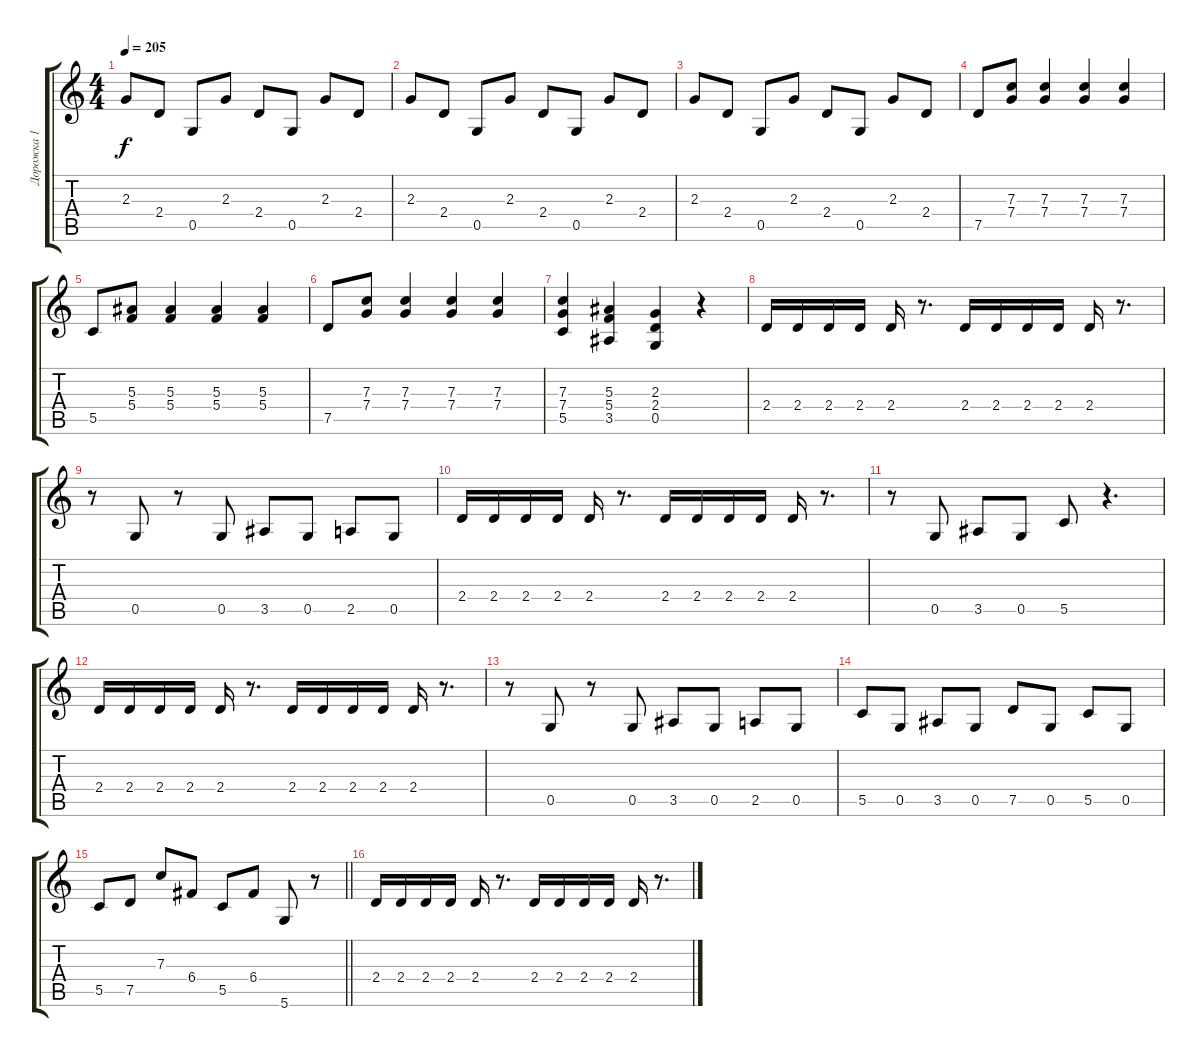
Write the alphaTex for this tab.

\track ("Дорожка 1" "Дорожка 1") {instrument distortionguitar}
\staff {score tabs}
\tuning (D4 A3 F3 C3 G2 D2) {hide}
\ts (4 4)
\tempo 205
\clef g2
\ks c
2.3.8{dy f} 2.4.8 0.5.8 2.3.8 2.4.8 0.5.8 2.3.8 2.4.8 |
2.3.8 2.4.8 0.5.8 2.3.8 2.4.8 0.5.8 2.3.8 2.4.8 |
2.3.8 2.4.8 0.5.8 2.3.8 2.4.8 0.5.8 2.3.8 2.4.8 |
7.5.8 (7.3 7.4).8 (7.3 7.4).4 (7.3 7.4).4 (7.3 7.4).4 |
5.5.8 (5.3 5.4).8 (5.3 5.4).4 (5.3 5.4).4 (5.3 5.4).4 |
7.5.8 (7.3 7.4).8 (7.3 7.4).4 (7.3 7.4).4 (7.3 7.4).4 |
(7.3 7.4 5.5).4 (5.3 5.4 3.5).4 (2.3 2.4 0.5).4 r.4 |
2.4.16{instrument distortionguitar} 2.4.16 2.4.16 2.4.16 2.4.16 r.8{d} 2.4.16 2.4.16 2.4.16 2.4.16 2.4.16 r.8{d} |
r.8 0.5.8 r.8 0.5.8 3.5.8 0.5.8 2.5.8 0.5.8 |
2.4.16 2.4.16 2.4.16 2.4.16 2.4.16 r.8{d} 2.4.16 2.4.16 2.4.16 2.4.16 2.4.16 r.8{d} |
r.8 0.5.8 3.5.8 0.5.8 5.5.8 r.4{d} |
2.4.16 2.4.16 2.4.16 2.4.16 2.4.16 r.8{d} 2.4.16 2.4.16 2.4.16 2.4.16 2.4.16 r.8{d} |
r.8 0.5.8 r.8 0.5.8 3.5.8 0.5.8 2.5.8 0.5.8 |
5.5.8 0.5.8 3.5.8 0.5.8 7.5.8 0.5.8 5.5.8 0.5.8 |
\barLineRight lightlight
5.5.8 7.5.8 7.3.8 6.4.8 5.5.8 6.4.8 5.6.8 r.8 |
2.4.16 2.4.16 2.4.16 2.4.16 2.4.16 r.8{d} 2.4.16 2.4.16 2.4.16 2.4.16 2.4.16 r.8{d}
